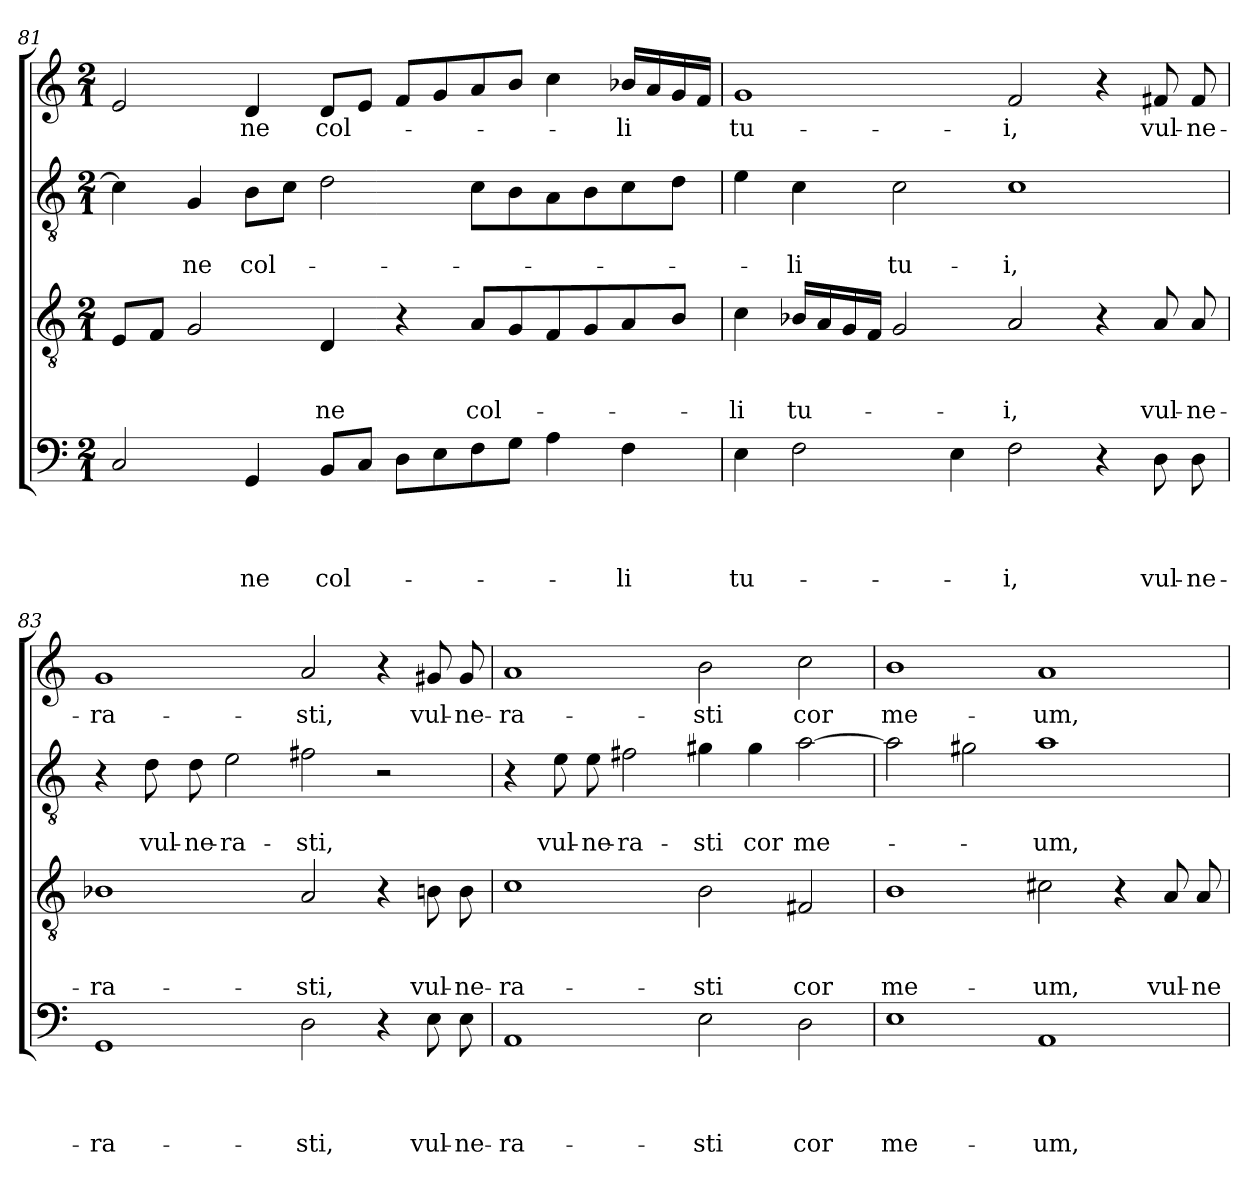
**kern	**text	**text	**text	**text	**kern	**text	**text	**text	**kern	**text	**text	**kern	**text
*part4	*part4	*part4	*part4	*part4	*part3	*part3	*part3	*part3	*part2	*part2	*part2	*part1	*part1
*staff4	*staff4	*staff4	*staff4	*staff4	*staff3	*staff3	*staff3	*staff3	*staff2	*staff2	*staff2	*staff1	*staff1
!!LO:PB:g=z
*clefF4	*	*	*	*	*clefGv2	*	*	*	*clefGv2	*	*	*clefG2	*
*k[]	*	*	*	*	*k[]	*	*	*	*k[]	*	*	*k[]	*
*C:	*	*	*	*	*C:	*	*	*	*C:	*	*	*C:	*
*M2/1	*	*	*	*	*M2/1	*	*	*	*M2/1	*	*	*M2/1	*
=81	=81	=81	=81	=81	=81	=81	=81	=81	=81	=81	=81	=81	=81
2C/	.	.	.	.	8E/L	.	.	.	4c\]	.	.	2e/	.
.	.	.	.	.	8F/J	.	.	.	.	.	.	.	.
!	!	!	!	!	!	!	!	!	!	!	!LO:LY:b	!	!
.	.	.	.	.	2G/	.	.	.	4G/	.	-ne	.	.
!	!	!	!	!LO:LY:b	!	!	!	!	!	!	!LO:LY:b	!	!LO:LY:b
4GG/	.	.	.	-ne	.	.	.	.	8B\L	.	col-	4d/	-ne
.	.	.	.	.	.	.	.	.	8c\J	.	.	.	.
!	!	!	!	!LO:LY:b	!	!	!	!LO:LY:b	!	!	!	!	!LO:LY:b
8BB/L	.	.	.	col-	4D/	.	.	-ne	2d\	.	.	8d/L	col-
8C/J	.	.	.	.	.	.	.	.	.	.	.	8e/J	.
8D\L	.	.	.	.	4r	.	.	.	.	.	.	8f/L	.
8E\	.	.	.	.	.	.	.	.	.	.	.	8g/	.
!	!	!	!	!	!	!	!	!LO:LY:b	!	!	!	!	!
8F\	.	.	.	.	8A/L	.	.	col-	8c\L	.	.	8a/	.
8G\J	.	.	.	.	8G/	.	.	.	8B\	.	.	8b/J	.
4A\	.	.	.	.	8F/	.	.	.	8A\	.	.	4cc\	.
.	.	.	.	.	8G/	.	.	.	8B\	.	.	.	.
!	!	!	!	!LO:LY:b	!	!	!	!	!	!	!	!	!LO:LY:b
4F\	.	.	.	-li	8A/	.	.	.	8c\	.	.	16b-X/LL	-li
.	.	.	.	.	.	.	.	.	.	.	.	16a/	.
.	.	.	.	.	8B/J	.	.	.	8d\J	.	.	16g/	.
.	.	.	.	.	.	.	.	.	.	.	.	16f/JJ	.
=82	=82	=82	=82	=82	=82	=82	=82	=82	=82	=82	=82	=82	=82
!	!	!	!	!LO:LY:b	!	!	!	!LO:LY:b	!	!	!	!	!LO:LY:b
4E\	.	.	.	tu-	4c\	.	.	-li	4e\	.	.	1g	tu-
!	!	!	!	!	!	!	!	!LO:LY:b	!	!	!LO:LY:b	!	!
2F\	.	.	.	.	16B-X/LL	.	.	tu-	4c\	.	-li	.	.
.	.	.	.	.	16A/	.	.	.	.	.	.	.	.
.	.	.	.	.	16G/	.	.	.	.	.	.	.	.
.	.	.	.	.	16F/JJ	.	.	.	.	.	.	.	.
!	!	!	!	!	!	!	!	!	!	!	!LO:LY:b	!	!
.	.	.	.	.	2G/	.	.	.	2c\	.	tu-	.	.
4E\	.	.	.	.	.	.	.	.	.	.	.	.	.
!	!	!	!	!LO:LY:b	!	!	!	!LO:LY:b	!	!	!LO:LY:b	!	!LO:LY:b
2F\	.	.	.	-i,	2A/	.	.	-i,	1c	.	-i,	2f/	-i,
4r	.	.	.	.	4r	.	.	.	.	.	.	4r	.
!	!	!	!	!LO:LY:b	!	!	!	!LO:LY:b	!	!	!	!	!LO:LY:b
8D\	.	.	.	vul-	8A/	.	.	vul-	.	.	.	8f#X/	vul-
!	!	!	!	!LO:LY:b	!	!	!	!LO:LY:b	!	!	!	!	!LO:LY:b
8D\	.	.	.	-ne-	8A/	.	.	-ne-	.	.	.	8f#/	-ne-
=83	=83	=83	=83	=83	=83	=83	=83	=83	=83	=83	=83	=83	=83
!	!	!	!	!LO:LY:b	!	!	!	!LO:LY:b	!	!	!	!	!LO:LY:b
1GG	.	.	.	-ra-	1B-X	.	.	-ra-	4r	.	.	1g	-ra-
!	!	!	!	!	!	!	!	!	!	!	!LO:LY:b	!	!
.	.	.	.	.	.	.	.	.	8d\	.	vul-	.	.
!	!	!	!	!	!	!	!	!	!	!	!LO:LY:b	!	!
.	.	.	.	.	.	.	.	.	8d\	.	-ne-	.	.
!	!	!	!	!	!	!	!	!	!	!	!LO:LY:b	!	!
.	.	.	.	.	.	.	.	.	2e\	.	-ra-	.	.
!	!	!	!	!LO:LY:b	!	!	!	!LO:LY:b	!	!	!LO:LY:b	!	!LO:LY:b
2D\	.	.	.	-sti,	2A/	.	.	-sti,	2f#X\	.	-sti,	2a/	-sti,
4r	.	.	.	.	4r	.	.	.	2r	.	.	4r	.
!	!	!	!	!LO:LY:b	!	!	!	!LO:LY:b	!	!	!	!	!LO:LY:b
8E\	.	.	.	vul-	8Bn\	.	.	vul-	.	.	.	8g#X/	vul-
!	!	!	!	!LO:LY:b	!	!	!	!LO:LY:b	!	!	!	!	!LO:LY:b
8E\	.	.	.	-ne-	8B\	.	.	-ne-	.	.	.	8g#/	-ne-
!!LO:LB:g=z
=84	=84	=84	=84	=84	=84	=84	=84	=84	=84	=84	=84	=84	=84
!	!	!	!	!LO:LY:b	!	!	!	!LO:LY:b	!	!	!	!	!LO:LY:b
1AA	.	.	.	-ra-	1c	.	.	-ra-	4r	.	.	1a	-ra-
!	!	!	!	!	!	!	!	!	!	!	!LO:LY:b	!	!
.	.	.	.	.	.	.	.	.	8e\	.	vul-	.	.
!	!	!	!	!	!	!	!	!	!	!	!LO:LY:b	!	!
.	.	.	.	.	.	.	.	.	8e\	.	-ne-	.	.
!	!	!	!	!	!	!	!	!	!	!	!LO:LY:b	!	!
.	.	.	.	.	.	.	.	.	2f#X\	.	-ra-	.	.
!	!	!	!	!LO:LY:b	!	!	!	!LO:LY:b	!	!	!LO:LY:b	!	!LO:LY:b
2E\	.	.	.	-sti	2B\	.	.	-sti	4g#X\	.	-sti	2b\	-sti
!	!	!	!	!	!	!	!	!	!	!	!LO:LY:b	!	!
.	.	.	.	.	.	.	.	.	4g#\	.	cor	.	.
!	!	!	!	!LO:LY:b	!	!	!	!LO:LY:b	!	!	!LO:LY:b	!	!LO:LY:b
2D\	.	.	.	cor	2F#X/	.	.	cor	[2a\	.	me-	2cc\	cor
=85	=85	=85	=85	=85	=85	=85	=85	=85	=85	=85	=85	=85	=85
!	!	!	!	!LO:LY:b	!	!	!	!LO:LY:b	!	!	!	!	!LO:LY:b
1E	.	.	.	me-	1B	.	.	me-	2a\]	.	.	1b	me-
.	.	.	.	.	.	.	.	.	2g#X\	.	.	.	.
!	!	!	!	!LO:LY:b	!	!	!	!LO:LY:b	!	!	!LO:LY:b	!	!LO:LY:b
1AA	.	.	.	-um,	2c#X\	.	.	-um,	1a	.	-um,	1a	-um,
.	.	.	.	.	4r	.	.	.	.	.	.	.	.
!	!	!	!	!	!	!	!	!LO:LY:b	!	!	!	!	!
.	.	.	.	.	8A/	.	.	vul-	.	.	.	.	.
!	!	!	!	!	!	!	!	!LO:LY:b	!	!	!	!	!
.	.	.	.	.	8A/	.	.	-ne-	.	.	.	.	.
=	=	=	=	=	=	=	=	=	=	=	=	=	=
*-	*-	*-	*-	*-	*-	*-	*-	*-	*-	*-	*-	*-	*-
